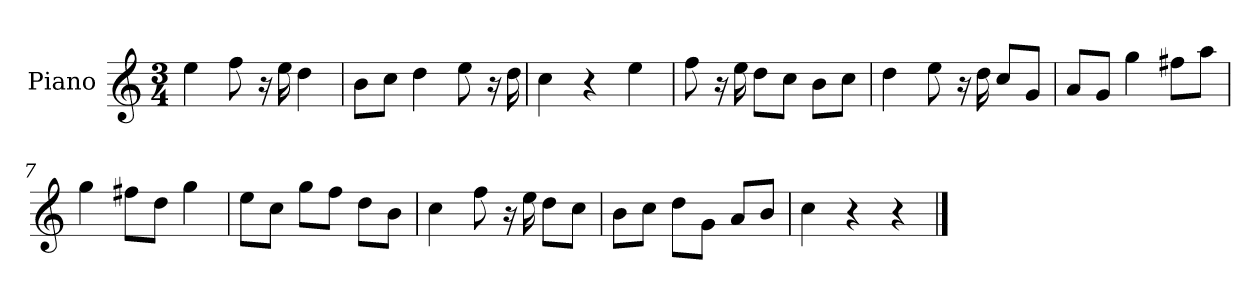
**kern
*part1
*staff1
*I"Piano
*I'P-no
*clefG2
*k[]
*M3/4
*MM92
=1
4ee\
8ff\
16r
16ee\
4dd\
=2
8b\L
8cc\J
4dd\
8ee\
16r
16dd\
=3
4cc\
4r
4ee\
=4
8ff\
16r
16ee\
8dd\L
8cc\J
8b\L
8cc\J
=5
4dd\
8ee\
16r
16dd\
8cc/L
8g/J
=6
8a/L
8g/J
4gg\
8ff#X\L
8aa\J
=7
4gg\
8ff#X\L
8dd\J
4gg\
!!LO:LB:g=z
=8
8ee\L
8cc\J
8gg\L
8ff\J
8dd\L
8b\J
=9
4cc\
8ff\
16r
16ee\
8dd\L
8cc\J
=10
8b\L
8cc\J
8dd\L
8g\J
8a/L
8b/J
=11
4cc\
4r
4r
==
*-
